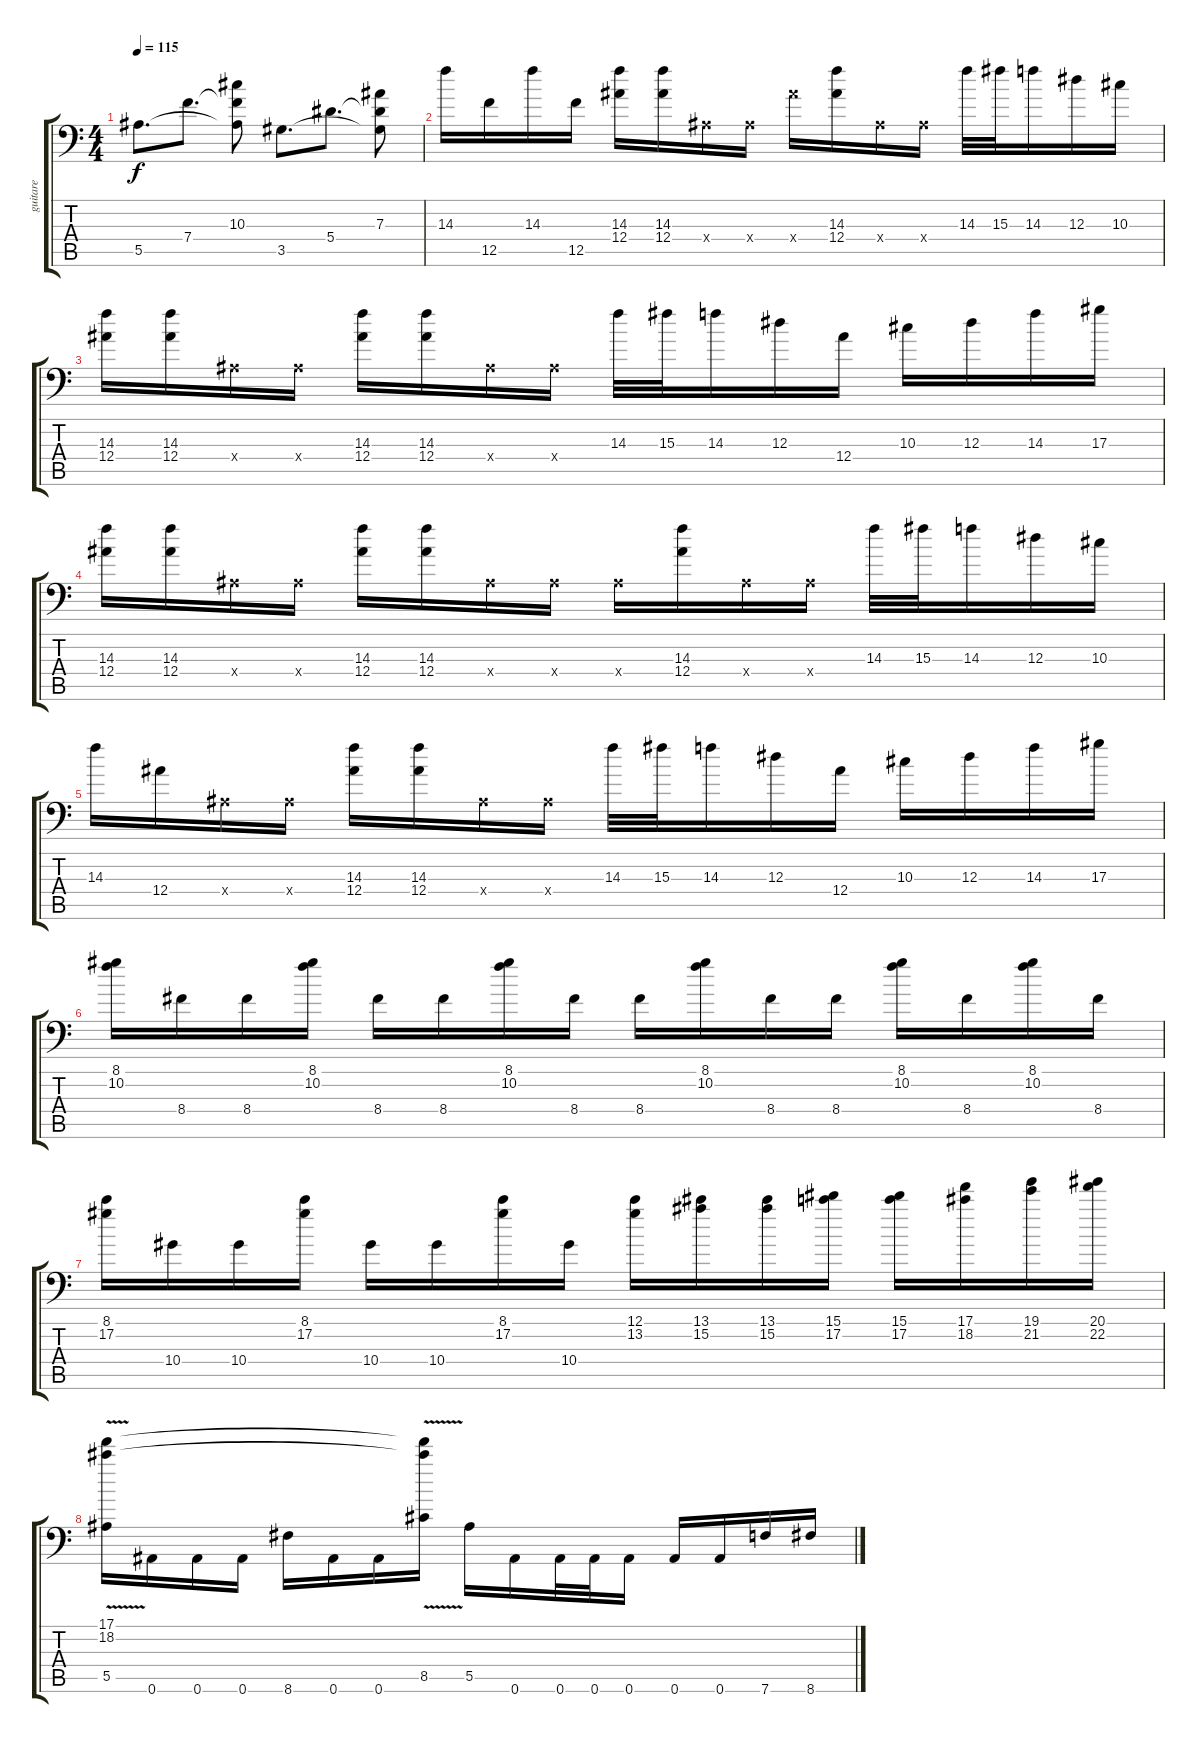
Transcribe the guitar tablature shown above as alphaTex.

\track ("guitare" "guitare") {instrument distortionguitar}
\staff {score tabs}
\tuning (C4 G3 Eb3 Bb2 F2 Bb1) {hide}
\ts (4 4)
\tempo 115
\clef f4
\ks c
5.5.8{d dy f} 7.4.8{d} (10.3 7.4{t} 5.5{t}).8 3.5.8{d} 5.4.8{d} (7.3 5.4{t} 3.5{t}).8 |
14.3.16 12.5.16 14.3.16 12.5.16 (14.3 12.4).16 (14.3 12.4).16 0.4{x}.16 0.4{x}.16 12.4{x}.16 (14.3 12.4).16 0.4{x}.16 0.4{x}.16 14.3.32 15.3.32 14.3.16 12.3.16 10.3.16 |
(14.3 12.4).16 (14.3 12.4).16 0.4{x}.16 0.4{x}.16 (14.3 12.4).16 (14.3 12.4).16 0.4{x}.16 0.4{x}.16 14.3.32 15.3.32 14.3.16 12.3.16 12.4.16 10.3.16 12.3.16 14.3.16 17.3.16 |
(14.3 12.4).16 (14.3 12.4).16 0.4{x}.16 0.4{x}.16 (14.3 12.4).16 (14.3 12.4).16 0.4{x}.16 0.4{x}.16 0.4{x}.16 (14.3 12.4).16 0.4{x}.16 0.4{x}.16 14.3.32 15.3.32 14.3.16 12.3.16 10.3.16 |
14.3.16 12.4.16 0.4{x}.16 0.4{x}.16 (14.3 12.4).16 (14.3 12.4).16 0.4{x}.16 0.4{x}.16 14.3.32 15.3.32 14.3.16 12.3.16 12.4.16 10.3.16 12.3.16 14.3.16 17.3.16 |
(8.1 10.2).16 8.4.16 8.4.16 (8.1 10.2).16 8.4.16 8.4.16 (8.1 10.2).16 8.4.16 8.4.16 (8.1 10.2).16 8.4.16 8.4.16 (8.1 10.2).16 8.4.16 (8.1 10.2).16 8.4.16 |
(8.1 17.2).16 10.4.16 10.4.16 (8.1 17.2).16 10.4.16 10.4.16 (8.1 17.2).16 10.4.16 (12.1 13.2).16 (13.1 15.2).16 (13.1 15.2).16 (15.1 17.2).16 (15.1 17.2).16 (17.1 18.2).16 (19.1 21.2).16 (20.1 22.2).16 |
(17.1{v} 18.2{v} 5.5).16 0.6.16 0.6.16 0.6.16 8.6.16 0.6.16 0.6.16 (17.1{t} 18.2{t} 8.5).16 5.5.16 0.6.16 0.6.32 0.6.32 0.6.16 0.6.16 0.6.16 7.6.16 8.6.16
